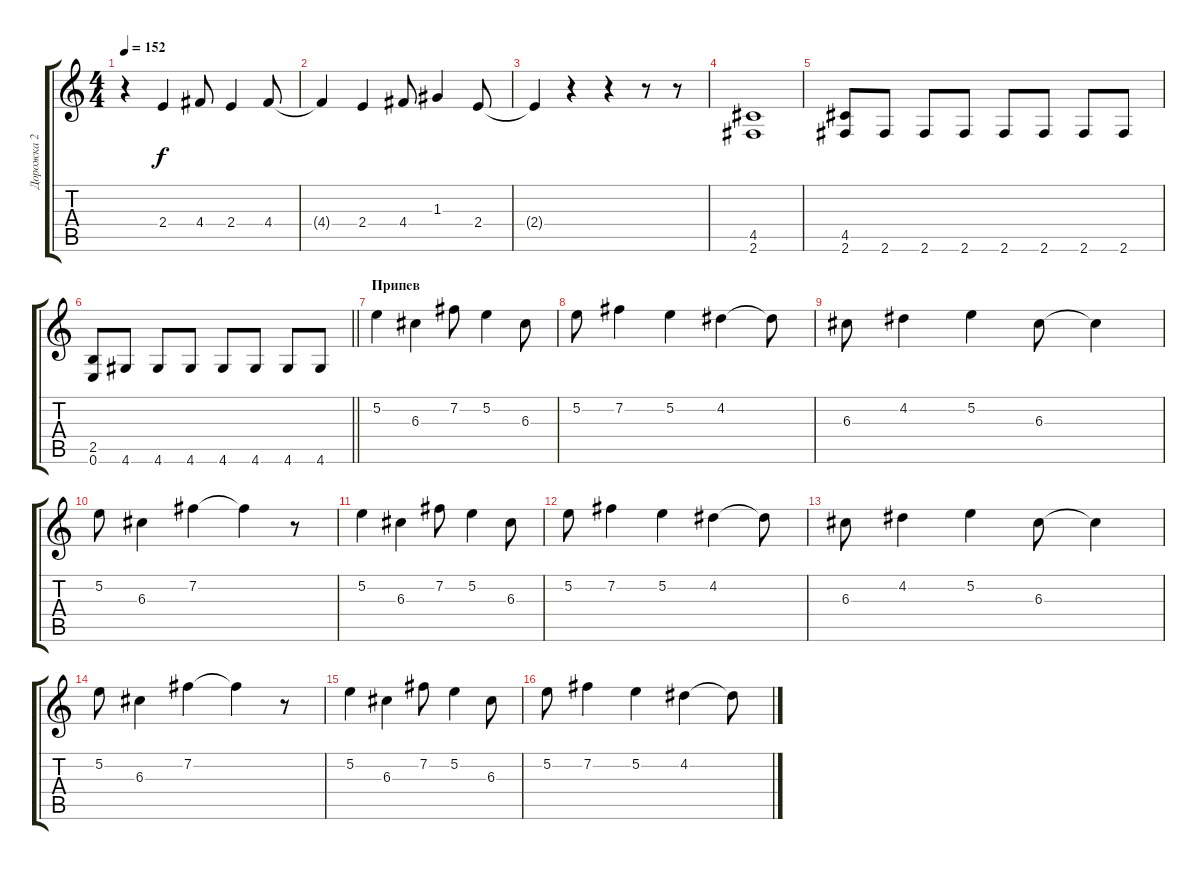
\track ("Дорожка 2" "Дорожка 2") {instrument overdrivenguitar}
\staff {score tabs}
\tuning (E4 B3 G3 D3 A2 E2) {hide}
\ts (4 4)
\tempo 152
\clef g2
\ks c
r.4{dy f} 2.4.4 4.4.8 2.4.4 4.4.8 |
4.4{t}.4 2.4.4 4.4.8 1.3.4 2.4.8 |
2.4{t}.4 r.4 r.4 r.8 r.8 |
(4.5 2.6).1 |
(4.5 2.6).8 2.6.8 2.6.8 2.6.8 2.6.8 2.6.8 2.6.8 2.6.8 |
\barLineRight lightlight
(2.5 0.6).8 4.6.8 4.6.8 4.6.8 4.6.8 4.6.8 4.6.8 4.6.8 |
\section ("" "Припев")
5.2.4 6.3.4 7.2.8 5.2.4 6.3.8 |
5.2.8 7.2.4 5.2.4 4.2.4 4.2{t}.8 |
6.3.8 4.2.4 5.2.4 6.3.8 6.3{t}.4 |
5.2.8 6.3.4 7.2.4 7.2{t}.4 r.8 |
5.2.4 6.3.4 7.2.8 5.2.4 6.3.8 |
5.2.8 7.2.4 5.2.4 4.2.4 4.2{t}.8 |
6.3.8 4.2.4 5.2.4 6.3.8 6.3{t}.4 |
5.2.8 6.3.4 7.2.4 7.2{t}.4 r.8 |
5.2.4 6.3.4 7.2.8 5.2.4 6.3.8 |
5.2.8 7.2.4 5.2.4 4.2.4 4.2{t}.8
